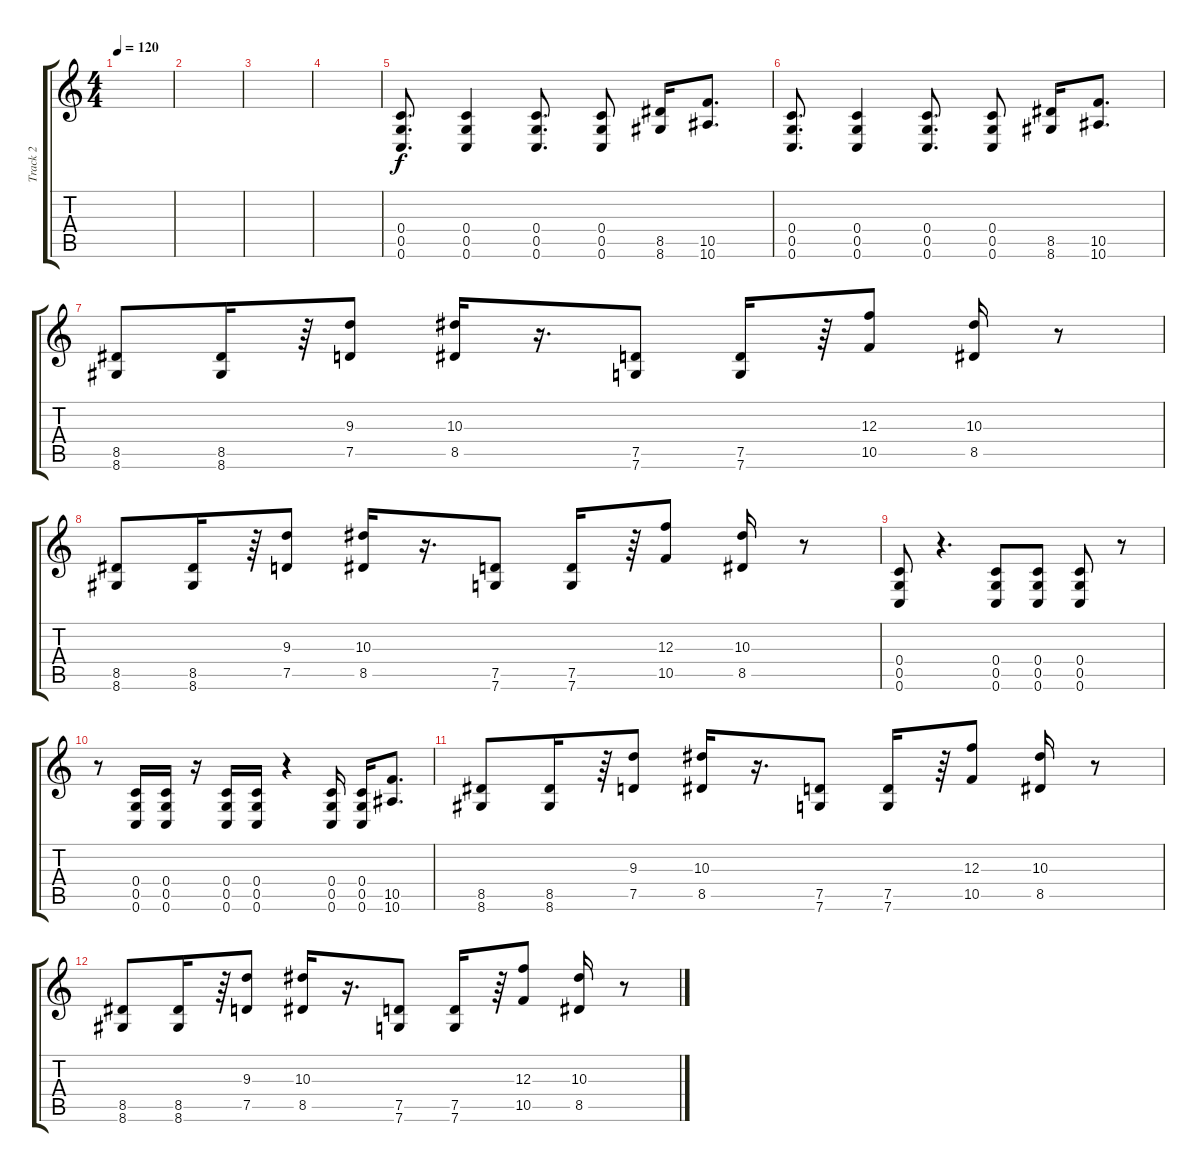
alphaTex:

\track ("Track 2" "Track 2") {instrument distortionguitar}
\staff {score tabs}
\tuning (D4 A3 F3 C3 G2 C2) {hide}
\ts (4 4)
\tempo 120
\clef g2
\ks c
|
|
|
|
(0.4 0.5 0.6).8{d} (0.4 0.5 0.6).4 (0.4 0.5 0.6).8{d} (0.4 0.5 0.6).8 (8.5 8.6).16 (10.5 10.6).8{d} |
(0.4 0.5 0.6).8{d} (0.4 0.5 0.6).4 (0.4 0.5 0.6).8{d} (0.4 0.5 0.6).8 (8.5 8.6).16 (10.5 10.6).8{d} |
(8.5 8.6).8 (8.5 8.6).16 r.64 (9.3 7.5).8 (10.3 8.5).16 r.16{d} (7.5 7.6).8 (7.5 7.6).16 r.64 (12.3 10.5).8 (10.3 8.5).16 r.8 |
(8.5 8.6).8 (8.5 8.6).16 r.64 (9.3 7.5).8 (10.3 8.5).16 r.16{d} (7.5 7.6).8 (7.5 7.6).16 r.64 (12.3 10.5).8 (10.3 8.5).16 r.8 |
(0.4 0.5 0.6).8 r.4{d} (0.4 0.5 0.6).8 (0.4 0.5 0.6).8 (0.4 0.5 0.6).8 r.8 |
r.8 (0.4 0.5 0.6).16 (0.4 0.5 0.6).16 r.16 (0.4 0.5 0.6).16 (0.4 0.5 0.6).16 r.4 (0.4 0.5 0.6).16 (0.4 0.5 0.6).16 (10.5 10.6).8{d} |
(8.5 8.6).8 (8.5 8.6).16 r.64 (9.3 7.5).8 (10.3 8.5).16 r.16{d} (7.5 7.6).8 (7.5 7.6).16 r.64 (12.3 10.5).8 (10.3 8.5).16 r.8 |
(8.5 8.6).8 (8.5 8.6).16 r.64 (9.3 7.5).8 (10.3 8.5).16 r.16{d} (7.5 7.6).8 (7.5 7.6).16 r.64 (12.3 10.5).8 (10.3 8.5).16 r.8
